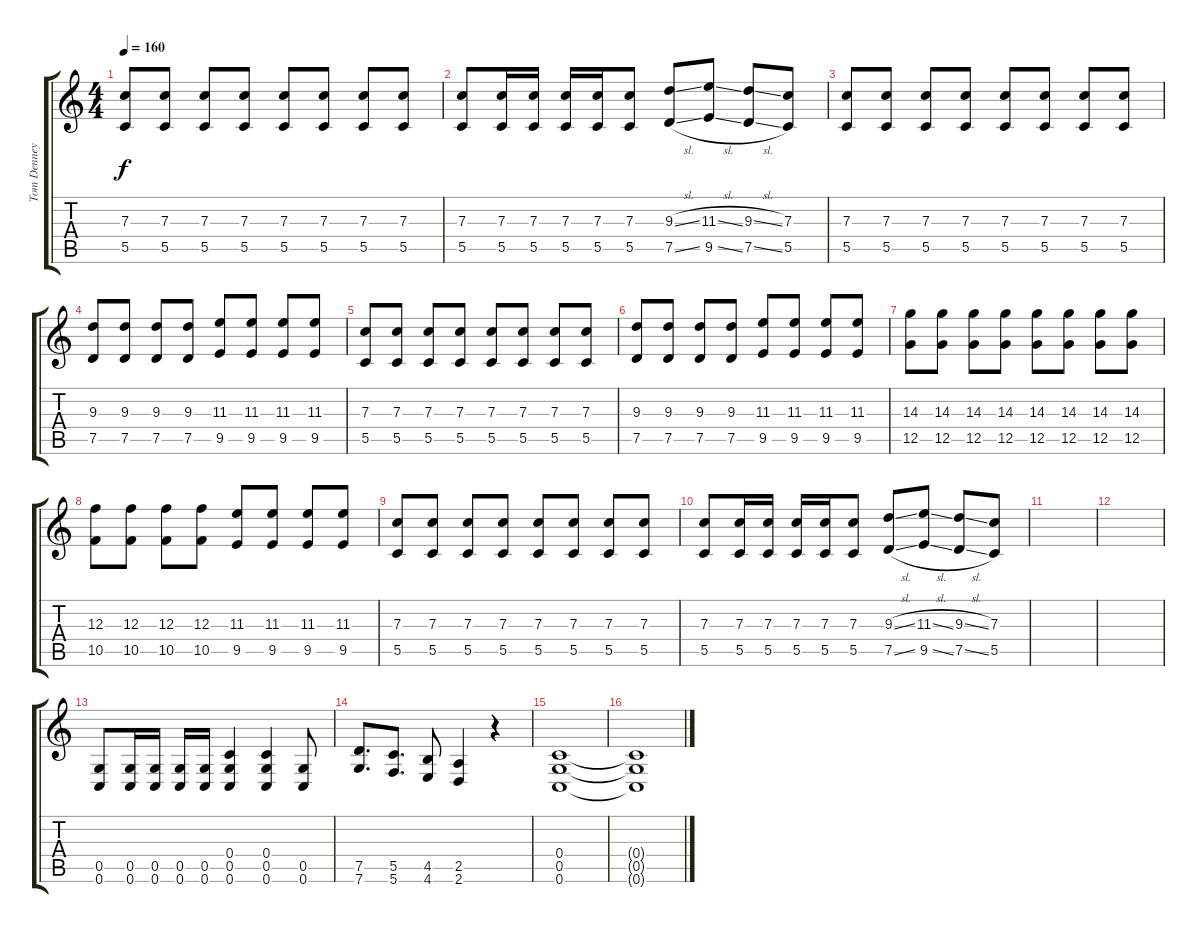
\track ("Tom Denney" "Tom Denney") {instrument distortionguitar}
\staff {score tabs}
\tuning (D4 A3 F3 C3 G2 C2) {hide}
\ts (4 4)
\tempo 160
\clef g2
\ks c
(7.3 5.5).8{dy f} (7.3 5.5).8 (7.3 5.5).8 (7.3 5.5).8 (7.3 5.5).8 (7.3 5.5).8 (7.3 5.5).8 (7.3 5.5).8 |
(7.3 5.5).8 (7.3 5.5).16 (7.3 5.5).16 (7.3 5.5).16 (7.3 5.5).16 (7.3 5.5).8 (9.3{sl} 7.5{sl}).8 (11.3{sl} 9.5{sl}).8 (9.3{sl} 7.5{sl}).8 (7.3 5.5).8 |
(7.3 5.5).8 (7.3 5.5).8 (7.3 5.5).8 (7.3 5.5).8 (7.3 5.5).8 (7.3 5.5).8 (7.3 5.5).8 (7.3 5.5).8 |
(9.3 7.5).8 (9.3 7.5).8 (9.3 7.5).8 (9.3 7.5).8 (11.3 9.5).8 (11.3 9.5).8 (11.3 9.5).8 (11.3 9.5).8 |
(7.3 5.5).8 (7.3 5.5).8 (7.3 5.5).8 (7.3 5.5).8 (7.3 5.5).8 (7.3 5.5).8 (7.3 5.5).8 (7.3 5.5).8 |
(9.3 7.5).8 (9.3 7.5).8 (9.3 7.5).8 (9.3 7.5).8 (11.3 9.5).8 (11.3 9.5).8 (11.3 9.5).8 (11.3 9.5).8 |
(14.3 12.5).8 (14.3 12.5).8 (14.3 12.5).8 (14.3 12.5).8 (14.3 12.5).8 (14.3 12.5).8 (14.3 12.5).8 (14.3 12.5).8 |
(12.3 10.5).8 (12.3 10.5).8 (12.3 10.5).8 (12.3 10.5).8 (11.3 9.5).8 (11.3 9.5).8 (11.3 9.5).8 (11.3 9.5).8 |
(7.3 5.5).8 (7.3 5.5).8 (7.3 5.5).8 (7.3 5.5).8 (7.3 5.5).8 (7.3 5.5).8 (7.3 5.5).8 (7.3 5.5).8 |
(7.3 5.5).8 (7.3 5.5).16 (7.3 5.5).16 (7.3 5.5).16 (7.3 5.5).16 (7.3 5.5).8 (9.3{sl} 7.5{sl}).8 (11.3{sl} 9.5{sl}).8 (9.3{sl} 7.5{sl}).8 (7.3 5.5).8 |
|
|
(0.5 0.6).8 (0.5 0.6).16 (0.5 0.6).16 (0.5 0.6).16 (0.5 0.6).16 (0.4 0.5 0.6).4 (0.4 0.5 0.6).4 (0.5 0.6).8 |
(7.5 7.6).8{d} (5.5 5.6).8{d} (4.5 4.6).8 (2.5 2.6).4 r.4 |
(0.4 0.5 0.6).1 |
(0.4{t} 0.5{t} 0.6{t}).1
